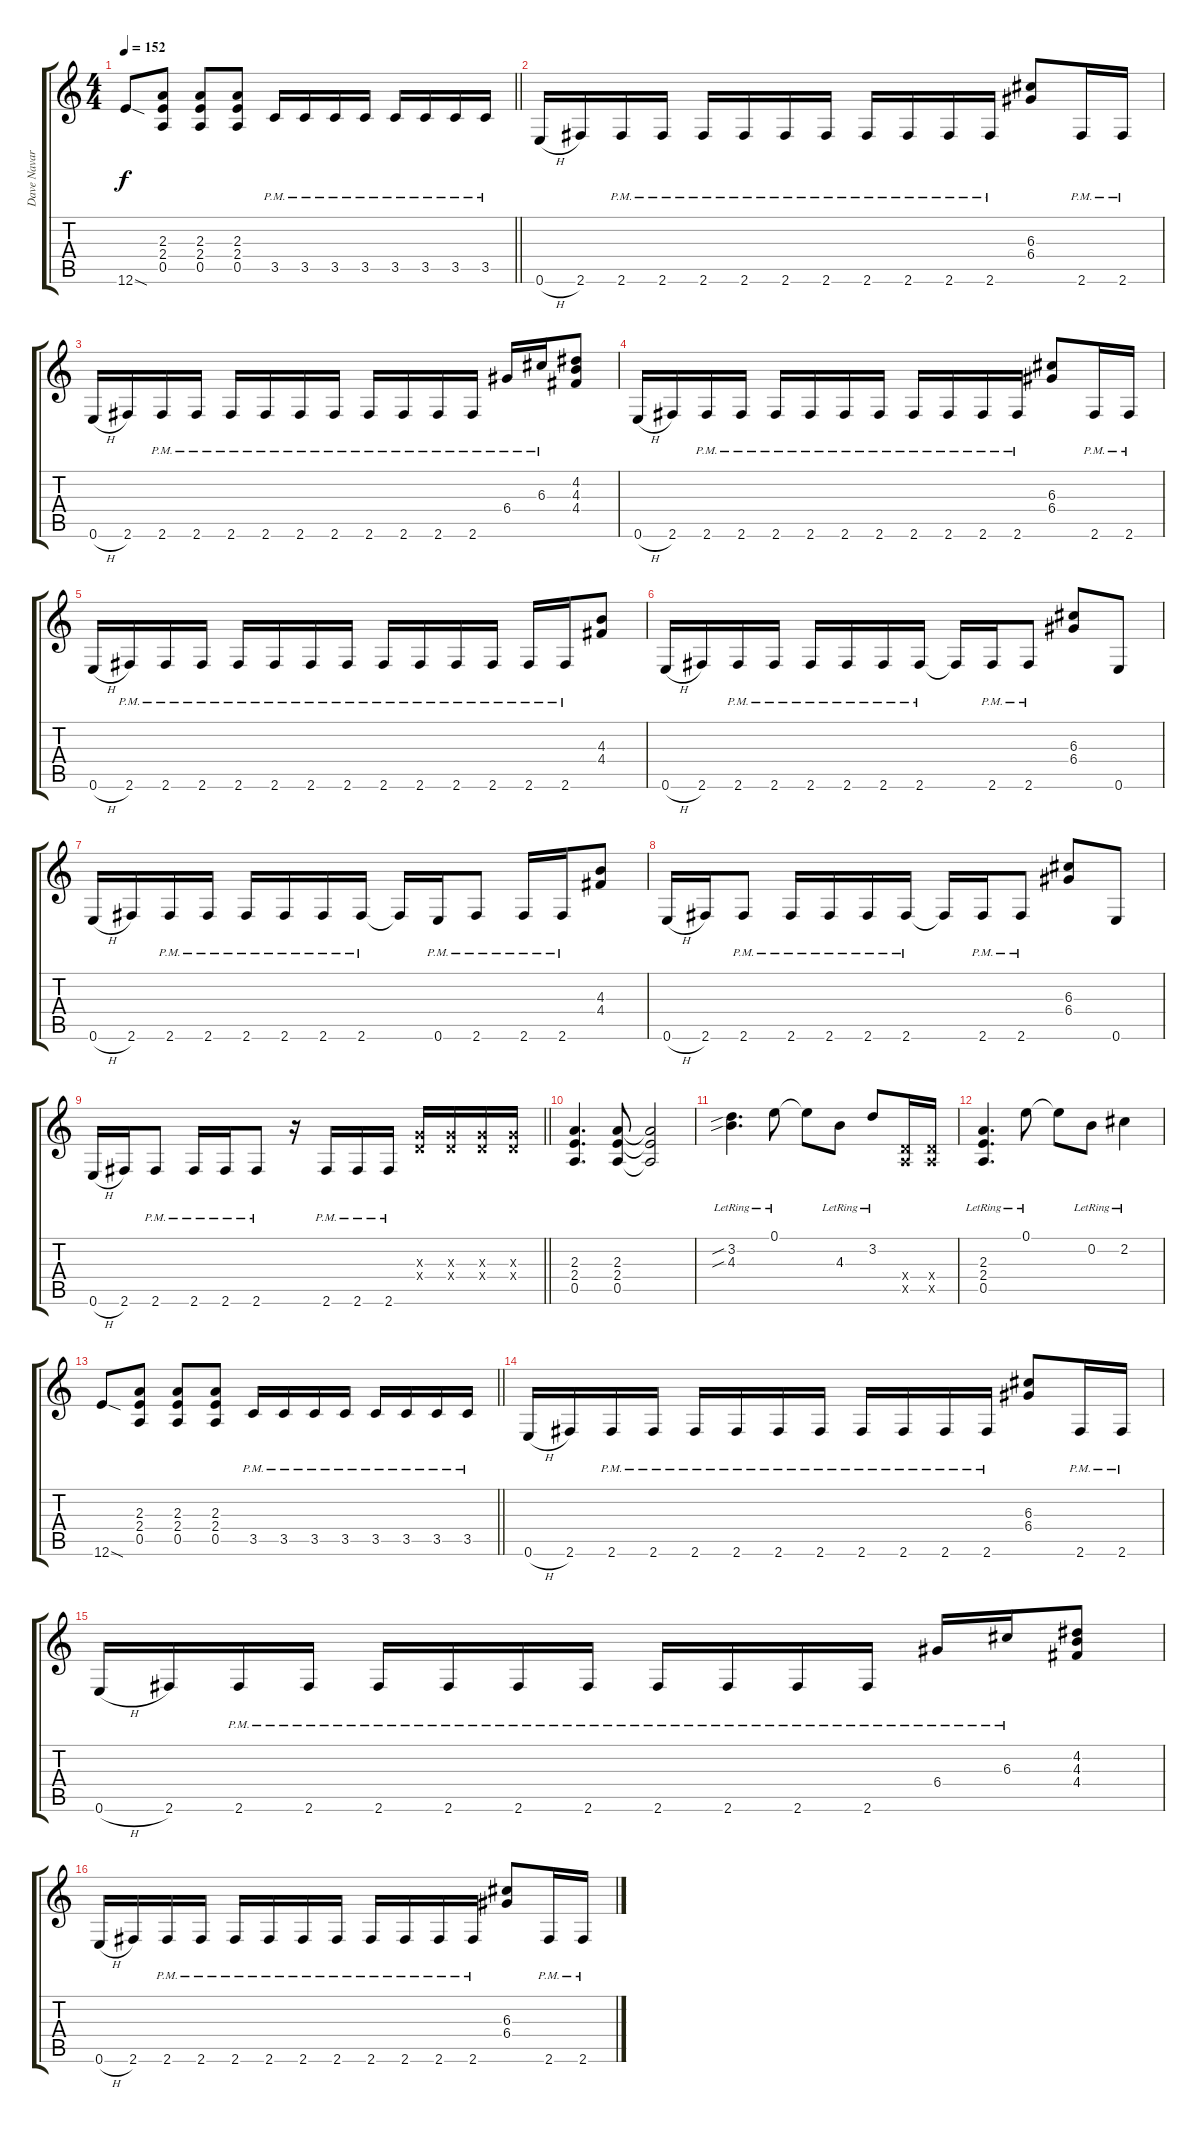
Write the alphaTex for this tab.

\track ("Dave Navarro (Guitar 2)" "Dave Navar") {instrument distortionguitar}
\staff {score tabs}
\tuning (E4 B3 G3 D3 A2 E2) {hide}
\ts (4 4)
\tempo 152
\clef g2
\barLineRight lightlight
\ks c
12.6{sod}.8{dy f} (2.3 2.4 0.5).8 (2.3 2.4 0.5).8 (2.3 2.4 0.5).8 3.5{pm}.16 3.5{pm}.16 3.5{pm}.16 3.5{pm}.16 3.5{pm}.16 3.5{pm}.16 3.5{pm}.16 3.5{pm}.16 |
0.6{h}.16 2.6.16 2.6{pm}.16 2.6{pm}.16 2.6{pm}.16 2.6{pm}.16 2.6{pm}.16 2.6{pm}.16 2.6{pm}.16 2.6{pm}.16 2.6{pm}.16 2.6{pm}.16 (6.3 6.4).8 2.6{pm}.16 2.6{pm}.16 |
0.6{h}.16 2.6.16 2.6{pm}.16 2.6{pm}.16 2.6{pm}.16 2.6{pm}.16 2.6{pm}.16 2.6{pm}.16 2.6{pm}.16 2.6{pm}.16 2.6{pm}.16 2.6{pm}.16 6.4{pm}.16 6.3{pm}.16 (4.2 4.3 4.4).8 |
0.6{h}.16 2.6.16 2.6{pm}.16 2.6{pm}.16 2.6{pm}.16 2.6{pm}.16 2.6{pm}.16 2.6{pm}.16 2.6{pm}.16 2.6{pm}.16 2.6{pm}.16 2.6{pm}.16 (6.3 6.4).8 2.6{pm}.16 2.6{pm}.16 |
0.6{h}.16 2.6{pm}.16 2.6{pm}.16 2.6{pm}.16 2.6{pm}.16 2.6{pm}.16 2.6{pm}.16 2.6{pm}.16 2.6{pm}.16 2.6{pm}.16 2.6{pm}.16 2.6{pm}.16 2.6{pm}.16 2.6{pm}.16 (4.3 4.4).8 |
0.6{h}.16 2.6.16 2.6{pm}.16 2.6{pm}.16 2.6{pm}.16 2.6{pm}.16 2.6{pm}.16 2.6{pm}.16 2.6{t}.16 2.6{pm}.16 2.6{pm}.8 (6.3 6.4).8 0.6.8 |
0.6{h}.16 2.6.16 2.6{pm}.16 2.6{pm}.16 2.6{pm}.16 2.6{pm}.16 2.6{pm}.16 2.6{pm}.16 2.6{t}.16 0.6{pm}.16 2.6{pm}.8 2.6{pm}.16 2.6{pm}.16 (4.3 4.4).8 |
0.6{h}.16 2.6.16 2.6{pm}.8 2.6{pm}.16 2.6{pm}.16 2.6{pm}.16 2.6{pm}.16 2.6{t}.16 2.6{pm}.16 2.6{pm}.8 (6.3 6.4).8 0.6.8 |
\barLineRight lightlight
0.6{h}.16 2.6.16 2.6{pm}.8 2.6{pm}.16 2.6{pm}.16 2.6{pm}.8 r.16 2.6{pm}.16 2.6{pm}.16 2.6{pm}.16 (0.3{x} 0.4{x}).16 (0.3{x} 0.4{x}).16 (0.3{x} 0.4{x}).16 (0.3{x} 0.4{x}).16 |
(2.3 2.4 0.5).4{d} (2.3 2.4 0.5).8 (2.3{t} 2.4{t} 0.5{t}).2 |
(3.2{sib lr} 4.3{sib lr}).4{d} 0.1{lr}.8 0.1{t}.8 4.3{lr}.8 3.2{lr}.8 (0.4{x} 0.5{x}).16 (0.4{x} 0.5{x}).16 |
(2.3{lr} 2.4{lr} 0.5{lr}).4{d} 0.1{lr}.8 0.1{t}.8 0.2{lr}.8 2.2{lr}.4 |
\barLineRight lightlight
12.6{sod}.8 (2.3 2.4 0.5).8 (2.3 2.4 0.5).8 (2.3 2.4 0.5).8 3.5{pm}.16 3.5{pm}.16 3.5{pm}.16 3.5{pm}.16 3.5{pm}.16 3.5{pm}.16 3.5{pm}.16 3.5{pm}.16 |
0.6{h}.16 2.6.16 2.6{pm}.16 2.6{pm}.16 2.6{pm}.16 2.6{pm}.16 2.6{pm}.16 2.6{pm}.16 2.6{pm}.16 2.6{pm}.16 2.6{pm}.16 2.6{pm}.16 (6.3 6.4).8 2.6{pm}.16 2.6{pm}.16 |
0.6{h}.16 2.6.16 2.6{pm}.16 2.6{pm}.16 2.6{pm}.16 2.6{pm}.16 2.6{pm}.16 2.6{pm}.16 2.6{pm}.16 2.6{pm}.16 2.6{pm}.16 2.6{pm}.16 6.4{pm}.16 6.3{pm}.16 (4.2 4.3 4.4).8 |
0.6{h}.16 2.6.16 2.6{pm}.16 2.6{pm}.16 2.6{pm}.16 2.6{pm}.16 2.6{pm}.16 2.6{pm}.16 2.6{pm}.16 2.6{pm}.16 2.6{pm}.16 2.6{pm}.16 (6.3 6.4).8 2.6{pm}.16 2.6{pm}.16
